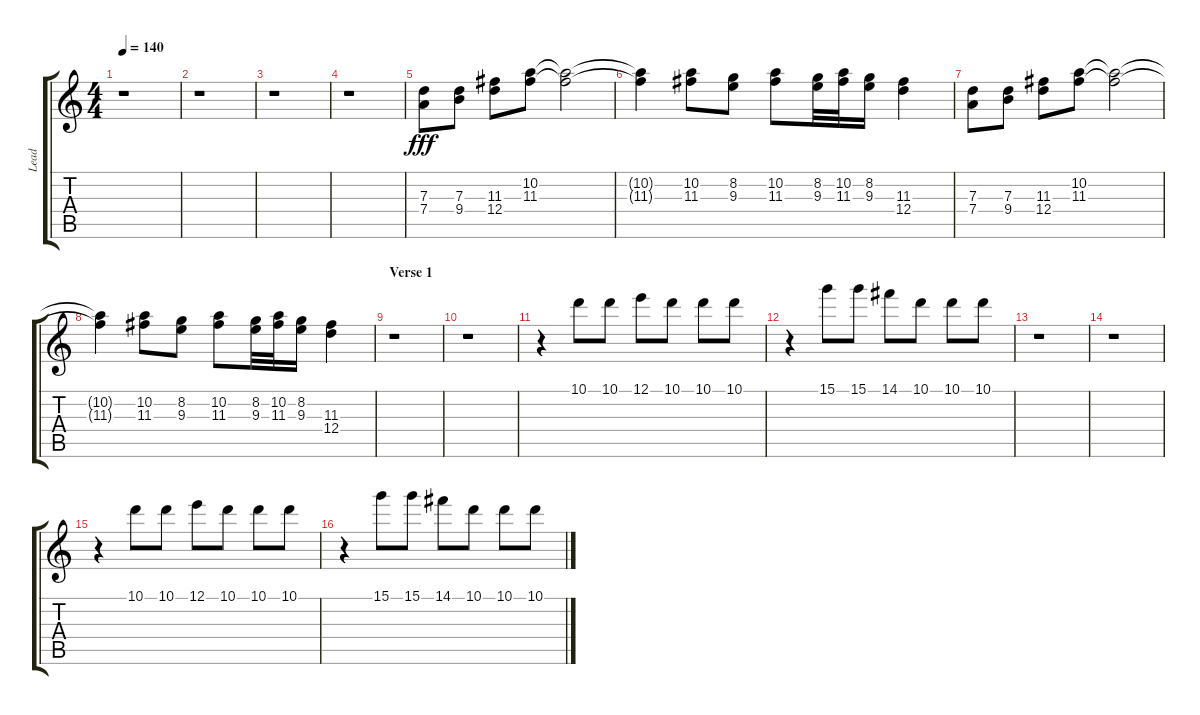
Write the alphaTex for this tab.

\track ("Lead" "Lead") {instrument overdrivenguitar}
\staff {score tabs}
\tuning (E4 B3 G3 D3 A2 E2) {hide}
\ts (4 4)
\tempo 140
\clef g2
\ks c
r.1{dy fff instrument overdrivenguitar} |
r.1 |
r.1 |
r.1 |
(7.3 7.4).8{volume 13} (7.3 9.4).8 (11.3 12.4).8 (10.2 11.3).8 (10.2{t} 11.3{t}).2 |
(10.2{t} 11.3{t}).4 (10.2 11.3).8 (8.2 9.3).8 (10.2 11.3).8 (8.2 9.3).32 (10.2 11.3).32 (8.2 9.3).16 (11.3 12.4).4 |
(7.3 7.4).8 (7.3 9.4).8 (11.3 12.4).8 (10.2 11.3).8 (10.2{t} 11.3{t}).2 |
(10.2{t} 11.3{t}).4 (10.2 11.3).8 (8.2 9.3).8 (10.2 11.3).8 (8.2 9.3).32 (10.2 11.3).32 (8.2 9.3).16 (11.3 12.4).4 |
\section ("" "Verse 1")
r.1 |
r.1 |
r.4{balance 8 instrument stringensemble1} 10.1.8 10.1.8 12.1.8 10.1.8 10.1.8 10.1.8 |
r.4 15.1.8 15.1.8 14.1.8 10.1.8 10.1.8 10.1.8 |
r.1 |
r.1 |
r.4 10.1.8 10.1.8 12.1.8 10.1.8 10.1.8 10.1.8 |
r.4 15.1.8 15.1.8 14.1.8 10.1.8 10.1.8 10.1.8
